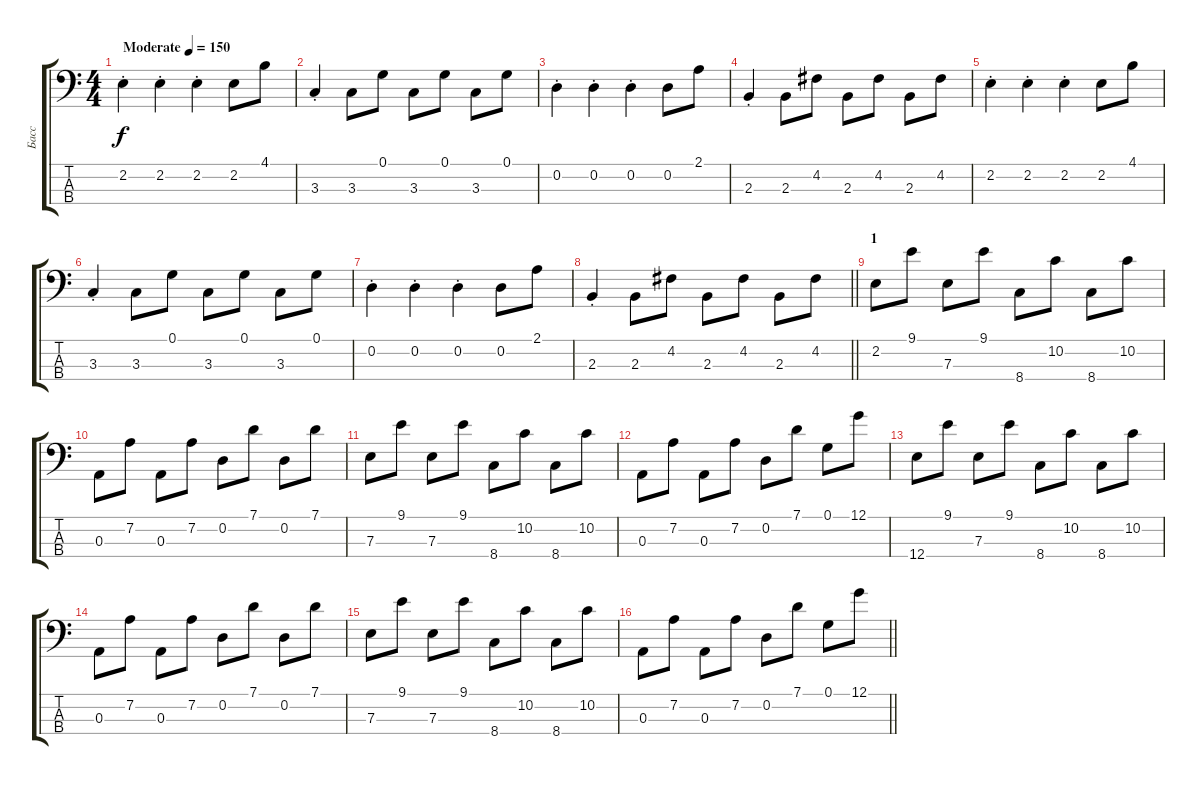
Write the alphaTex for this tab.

\track ("Басс" "Басс") {instrument synthbass2}
\staff {score tabs}
\tuning (G2 D2 A1 E1) {hide}
\ts (4 4)
\tempo (150 "Moderate")
\clef f4
\ks c
2.2{st}.4{dy f instrument synthbass2} 2.2{st}.4 2.2{st}.4 2.2.8 4.1.8 |
3.3{st}.4 3.3.8 0.1.8 3.3.8 0.1.8 3.3.8 0.1.8 |
0.2{st}.4 0.2{st}.4 0.2{st}.4 0.2.8 2.1.8 |
2.3{st}.4 2.3.8 4.2.8 2.3.8 4.2.8 2.3.8 4.2.8 |
2.2{st}.4 2.2{st}.4 2.2{st}.4 2.2.8 4.1.8 |
3.3{st}.4 3.3.8 0.1.8 3.3.8 0.1.8 3.3.8 0.1.8 |
0.2{st}.4 0.2{st}.4 0.2{st}.4 0.2.8 2.1.8 |
\barLineRight lightlight
2.3{st}.4 2.3.8 4.2.8 2.3.8 4.2.8 2.3.8 4.2.8 |
\section ("" "1")
2.2.8 9.1.8 7.3.8 9.1.8 8.4.8 10.2.8 8.4.8 10.2.8 |
0.3.8 7.2.8 0.3.8 7.2.8 0.2.8 7.1.8 0.2.8 7.1.8 |
7.3.8 9.1.8 7.3.8 9.1.8 8.4.8 10.2.8 8.4.8 10.2.8 |
0.3.8 7.2.8 0.3.8 7.2.8 0.2.8 7.1.8 0.1.8 12.1.8 |
12.4.8 9.1.8 7.3.8 9.1.8 8.4.8 10.2.8 8.4.8 10.2.8 |
0.3.8 7.2.8 0.3.8 7.2.8 0.2.8 7.1.8 0.2.8 7.1.8 |
7.3.8 9.1.8 7.3.8 9.1.8 8.4.8 10.2.8 8.4.8 10.2.8 |
\barLineRight lightlight
0.3.8 7.2.8 0.3.8 7.2.8 0.2.8 7.1.8 0.1.8 12.1.8
